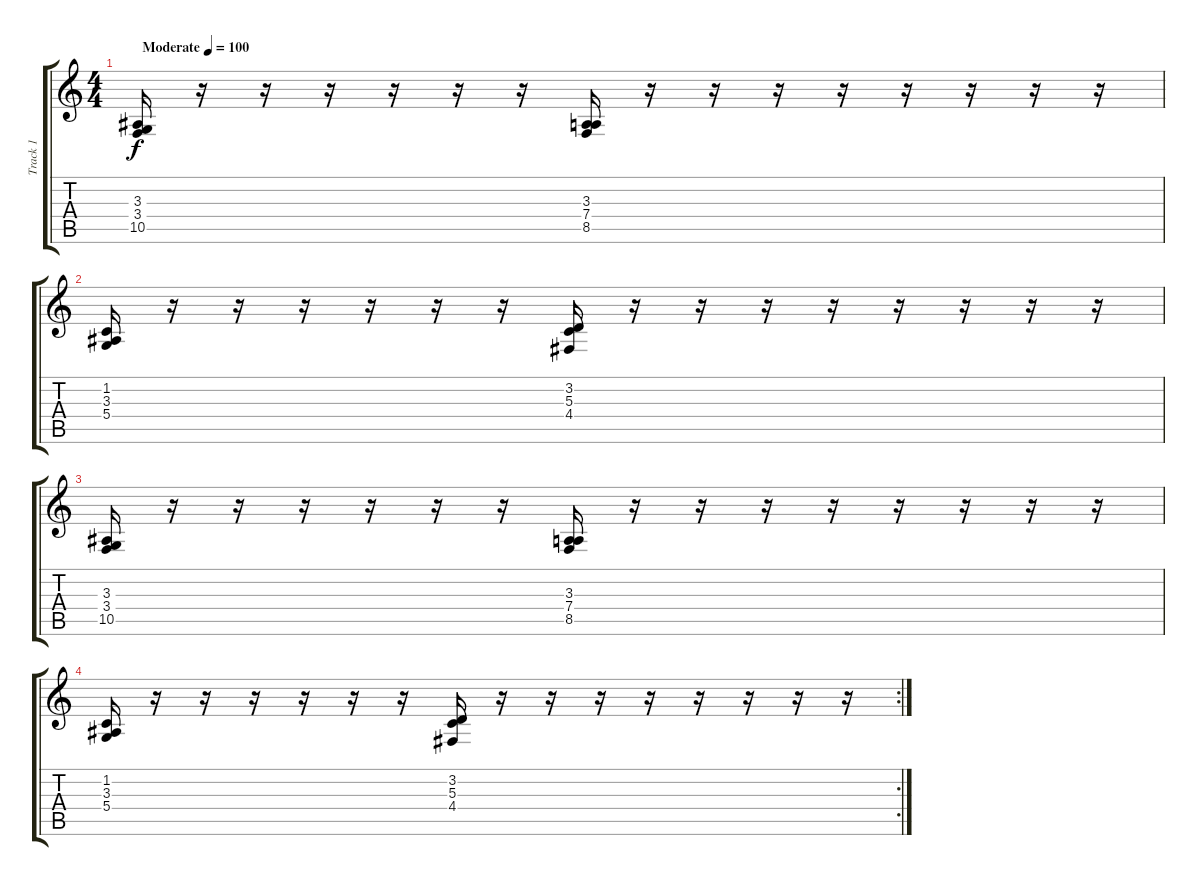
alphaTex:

\track ("Track 1" "Track 1") {mute instrument electricpiano1}
\staff {score tabs}
\tuning (E4 B3 G3 D3 A2 E2) {hide}
\ts (4 4)
\tempo (100 "Moderate")
\clef g2
\ks c
(3.3 3.4 10.5).16{dy f instrument electricpiano1} r.16 r.16 r.16 r.16 r.16 r.16 (3.3 7.4 8.5).16 r.16 r.16 r.16 r.16 r.16 r.16 r.16 r.16 |
(1.2 3.3 5.4).16 r.16 r.16 r.16 r.16 r.16 r.16 (3.2 5.3 4.4).16 r.16 r.16 r.16 r.16 r.16 r.16 r.16 r.16 |
(3.3 3.4 10.5).16 r.16 r.16 r.16 r.16 r.16 r.16 (3.3 7.4 8.5).16 r.16 r.16 r.16 r.16 r.16 r.16 r.16 r.16 |
\rc 2
(1.2 3.3 5.4).16 r.16 r.16 r.16 r.16 r.16 r.16 (3.2 5.3 4.4).16 r.16 r.16 r.16 r.16 r.16 r.16 r.16 r.16
